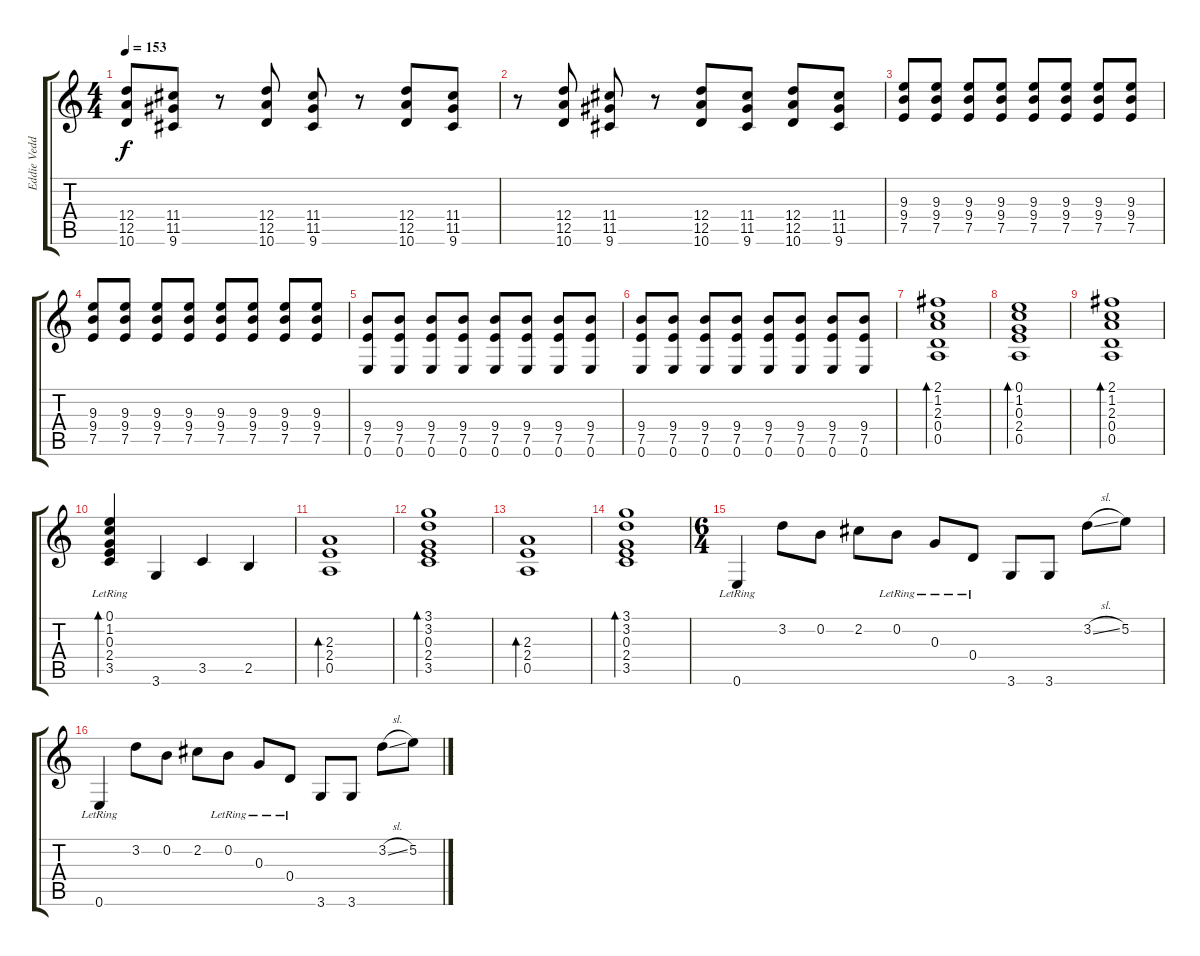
\track ("Eddie Vedder" "Eddie Vedd") {instrument distortionguitar}
\staff {score tabs}
\tuning (E4 B3 G3 D3 A2 E2) {hide}
\ts (4 4)
\tempo 153
\clef g2
\ks c
(12.4 12.5 10.6).8{dy f} (11.4 11.5 9.6).8 r.8 (12.4 12.5 10.6).8 (11.4 11.5 9.6).8 r.8 (12.4 12.5 10.6).8 (11.4 11.5 9.6).8 |
r.8 (12.4 12.5 10.6).8 (11.4 11.5 9.6).8 r.8 (12.4 12.5 10.6).8 (11.4 11.5 9.6).8 (12.4 12.5 10.6).8 (11.4 11.5 9.6).8 |
(9.3 9.4 7.5).8 (9.3 9.4 7.5).8 (9.3 9.4 7.5).8 (9.3 9.4 7.5).8 (9.3 9.4 7.5).8 (9.3 9.4 7.5).8 (9.3 9.4 7.5).8 (9.3 9.4 7.5).8 |
(9.3 9.4 7.5).8 (9.3 9.4 7.5).8 (9.3 9.4 7.5).8 (9.3 9.4 7.5).8 (9.3 9.4 7.5).8 (9.3 9.4 7.5).8 (9.3 9.4 7.5).8 (9.3 9.4 7.5).8 |
(9.4 7.5 0.6).8 (9.4 7.5 0.6).8 (9.4 7.5 0.6).8 (9.4 7.5 0.6).8 (9.4 7.5 0.6).8 (9.4 7.5 0.6).8 (9.4 7.5 0.6).8 (9.4 7.5 0.6).8 |
(9.4 7.5 0.6).8 (9.4 7.5 0.6).8 (9.4 7.5 0.6).8 (9.4 7.5 0.6).8 (9.4 7.5 0.6).8 (9.4 7.5 0.6).8 (9.4 7.5 0.6).8 (9.4 7.5 0.6).8 |
(2.1 1.2 2.3 0.4 0.5).1{bd 120} |
(0.1 1.2 0.3 2.4 0.5).1{bd 120} |
(2.1 1.2 2.3 0.4 0.5).1{bd 120} |
(0.1{lr} 1.2{lr} 0.3{lr} 2.4{lr} 3.5{lr}).4{bd 120} 3.6.4 3.5.4 2.5.4 |
(2.3 2.4 0.5).1{bd 120} |
(3.1 3.2 0.3 2.4 3.5).1{bd 120} |
(2.3 2.4 0.5).1{bd 120} |
(3.1 3.2 0.3 2.4 3.5).1{bd 120} |
\ts (6 4)
0.6{lr}.4 3.2.8 0.2.8 2.2.8 0.2{lr}.8 0.3{lr}.8 0.4{lr}.8 3.6.8 3.6.8 3.2{sl}.8 5.2.8 |
0.6{lr}.4 3.2.8 0.2.8 2.2.8 0.2{lr}.8 0.3{lr}.8 0.4{lr}.8 3.6.8 3.6.8 3.2{sl}.8 5.2.8
